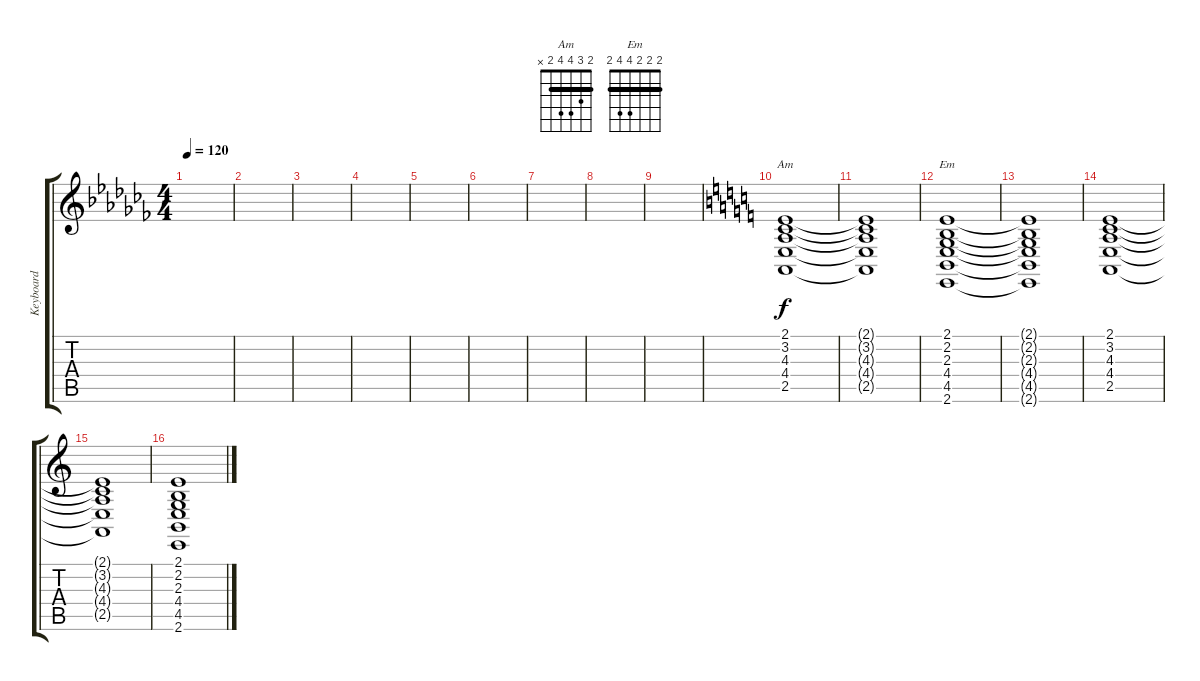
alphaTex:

\track ("Keyboard" "Keyboard") {instrument pad2warm}
\staff {score tabs}
\tuning (D4 A3 F3 C3 G2 D2) {hide}
\chord ("Am" 2 3 4 4 2 x) {barre 2}
\chord ("Em" 2 2 2 4 4 2) {barre 2}
\ts (4 4)
\tempo 120
\clef g2
\ks abminor
|
|
|
|
|
|
|
|
|
\ks aminor
(2.1 3.2 4.3 4.4 2.5).1{ch "Am"} |
(2.1{t} 3.2{t} 4.3{t} 4.4{t} 2.5{t}).1 |
(2.1 2.2 2.3 4.4 4.5 2.6).1{ch "Em"} |
(2.1{t} 2.2{t} 2.3{t} 4.4{t} 4.5{t} 2.6{t}).1 |
(2.1 3.2 4.3 4.4 2.5).1 |
(2.1{t} 3.2{t} 4.3{t} 4.4{t} 2.5{t}).1 |
(2.1 2.2 2.3 4.4 4.5 2.6).1
